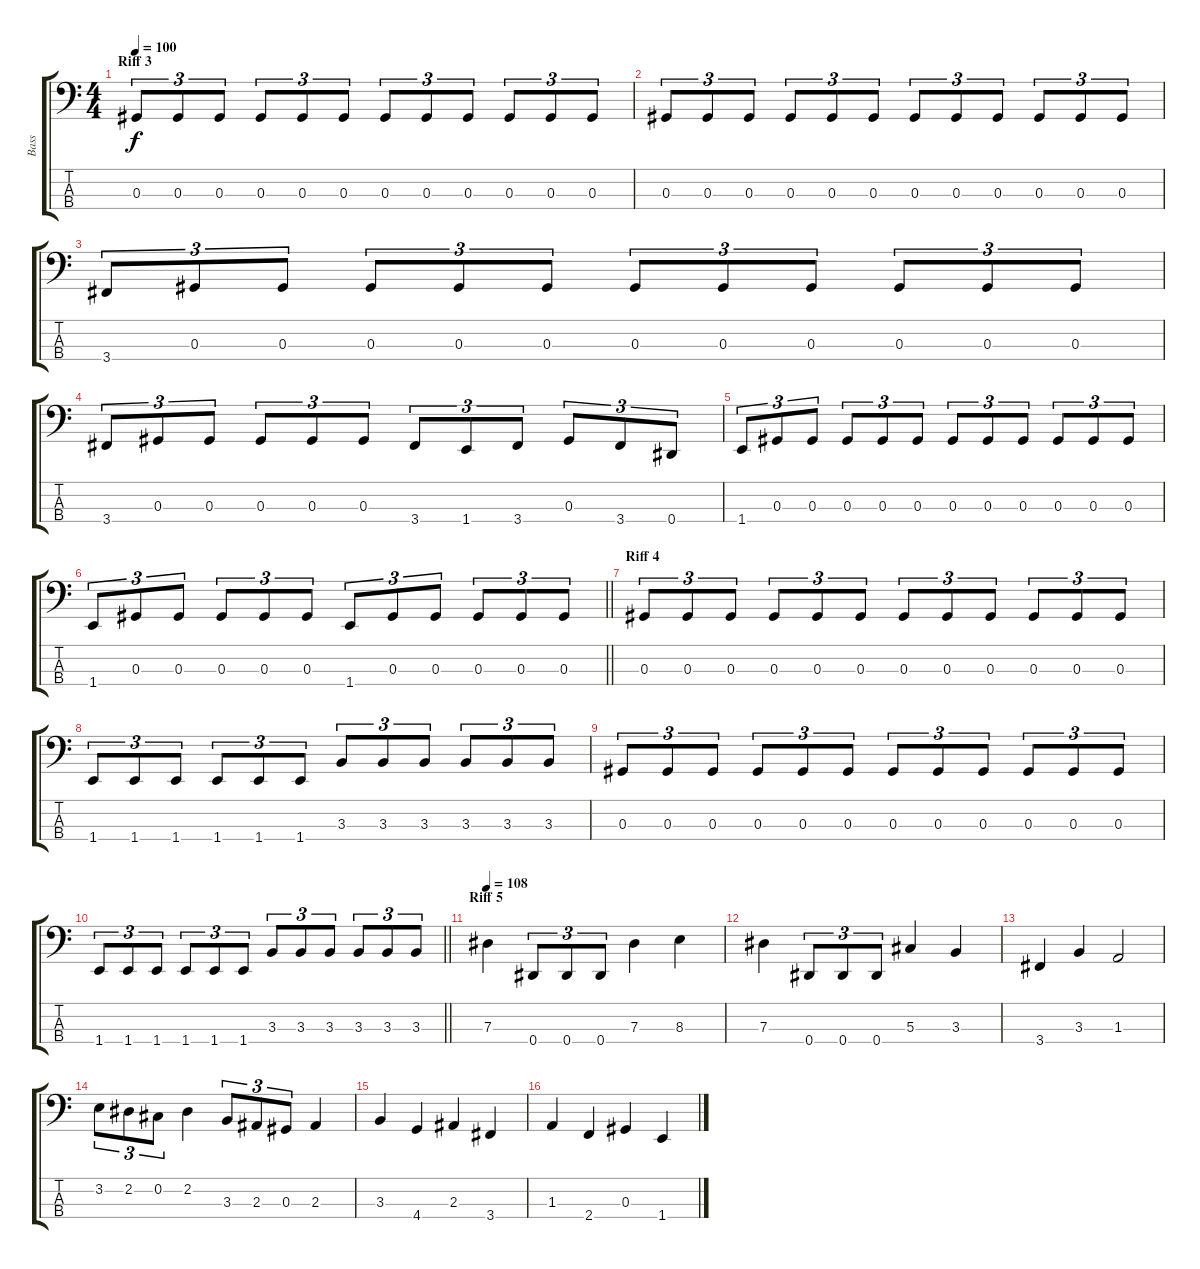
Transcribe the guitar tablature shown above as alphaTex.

\track ("Bass" "Bass") {instrument electricbassfinger}
\staff {score tabs}
\tuning (Gb2 Db2 Ab1 Eb1) {hide}
\ts (4 4)
\section ("" "Riff 3")
\tempo 100
\clef f4
\ks c
0.3.8{tu (3 2) dy f} 0.3.8{tu (3 2)} 0.3.8{tu (3 2)} 0.3.8{tu (3 2)} 0.3.8{tu (3 2)} 0.3.8{tu (3 2)} 0.3.8{tu (3 2)} 0.3.8{tu (3 2)} 0.3.8{tu (3 2)} 0.3.8{tu (3 2)} 0.3.8{tu (3 2)} 0.3.8{tu (3 2)} |
0.3.8{tu (3 2)} 0.3.8{tu (3 2)} 0.3.8{tu (3 2)} 0.3.8{tu (3 2)} 0.3.8{tu (3 2)} 0.3.8{tu (3 2)} 0.3.8{tu (3 2)} 0.3.8{tu (3 2)} 0.3.8{tu (3 2)} 0.3.8{tu (3 2)} 0.3.8{tu (3 2)} 0.3.8{tu (3 2)} |
3.4.8{tu (3 2)} 0.3.8{tu (3 2)} 0.3.8{tu (3 2)} 0.3.8{tu (3 2)} 0.3.8{tu (3 2)} 0.3.8{tu (3 2)} 0.3.8{tu (3 2)} 0.3.8{tu (3 2)} 0.3.8{tu (3 2)} 0.3.8{tu (3 2)} 0.3.8{tu (3 2)} 0.3.8{tu (3 2)} |
3.4.8{tu (3 2)} 0.3.8{tu (3 2)} 0.3.8{tu (3 2)} 0.3.8{tu (3 2)} 0.3.8{tu (3 2)} 0.3.8{tu (3 2)} 3.4.8{tu (3 2)} 1.4.8{tu (3 2)} 3.4.8{tu (3 2)} 0.3.8{tu (3 2)} 3.4.8{tu (3 2)} 0.4.8{tu (3 2)} |
1.4.8{tu (3 2)} 0.3.8{tu (3 2)} 0.3.8{tu (3 2)} 0.3.8{tu (3 2)} 0.3.8{tu (3 2)} 0.3.8{tu (3 2)} 0.3.8{tu (3 2)} 0.3.8{tu (3 2)} 0.3.8{tu (3 2)} 0.3.8{tu (3 2)} 0.3.8{tu (3 2)} 0.3.8{tu (3 2)} |
\barLineRight lightlight
1.4.8{tu (3 2)} 0.3.8{tu (3 2)} 0.3.8{tu (3 2)} 0.3.8{tu (3 2)} 0.3.8{tu (3 2)} 0.3.8{tu (3 2)} 1.4.8{tu (3 2)} 0.3.8{tu (3 2)} 0.3.8{tu (3 2)} 0.3.8{tu (3 2)} 0.3.8{tu (3 2)} 0.3.8{tu (3 2)} |
\section ("" "Riff 4")
0.3.8{tu (3 2)} 0.3.8{tu (3 2)} 0.3.8{tu (3 2)} 0.3.8{tu (3 2)} 0.3.8{tu (3 2)} 0.3.8{tu (3 2)} 0.3.8{tu (3 2)} 0.3.8{tu (3 2)} 0.3.8{tu (3 2)} 0.3.8{tu (3 2)} 0.3.8{tu (3 2)} 0.3.8{tu (3 2)} |
1.4.8{tu (3 2)} 1.4.8{tu (3 2)} 1.4.8{tu (3 2)} 1.4.8{tu (3 2)} 1.4.8{tu (3 2)} 1.4.8{tu (3 2)} 3.3.8{tu (3 2)} 3.3.8{tu (3 2)} 3.3.8{tu (3 2)} 3.3.8{tu (3 2)} 3.3.8{tu (3 2)} 3.3.8{tu (3 2)} |
0.3.8{tu (3 2)} 0.3.8{tu (3 2)} 0.3.8{tu (3 2)} 0.3.8{tu (3 2)} 0.3.8{tu (3 2)} 0.3.8{tu (3 2)} 0.3.8{tu (3 2)} 0.3.8{tu (3 2)} 0.3.8{tu (3 2)} 0.3.8{tu (3 2)} 0.3.8{tu (3 2)} 0.3.8{tu (3 2)} |
\barLineRight lightlight
1.4.8{tu (3 2)} 1.4.8{tu (3 2)} 1.4.8{tu (3 2)} 1.4.8{tu (3 2)} 1.4.8{tu (3 2)} 1.4.8{tu (3 2)} 3.3.8{tu (3 2)} 3.3.8{tu (3 2)} 3.3.8{tu (3 2)} 3.3.8{tu (3 2)} 3.3.8{tu (3 2)} 3.3.8{tu (3 2)} |
\section ("" "Riff 5")
\tempo 108
7.3.4 0.4.8{tu (3 2)} 0.4.8{tu (3 2)} 0.4.8{tu (3 2)} 7.3.4 8.3.4 |
7.3.4 0.4.8{tu (3 2)} 0.4.8{tu (3 2)} 0.4.8{tu (3 2)} 5.3.4 3.3.4 |
3.4.4 3.3.4 1.3.2 |
3.2.8{tu (3 2)} 2.2.8{tu (3 2)} 0.2.8{tu (3 2)} 2.2.4 3.3.8{tu (3 2)} 2.3.8{tu (3 2)} 0.3.8{tu (3 2)} 2.3.4 |
3.3.4 4.4.4 2.3.4 3.4.4 |
1.3.4 2.4.4 0.3.4 1.4.4
